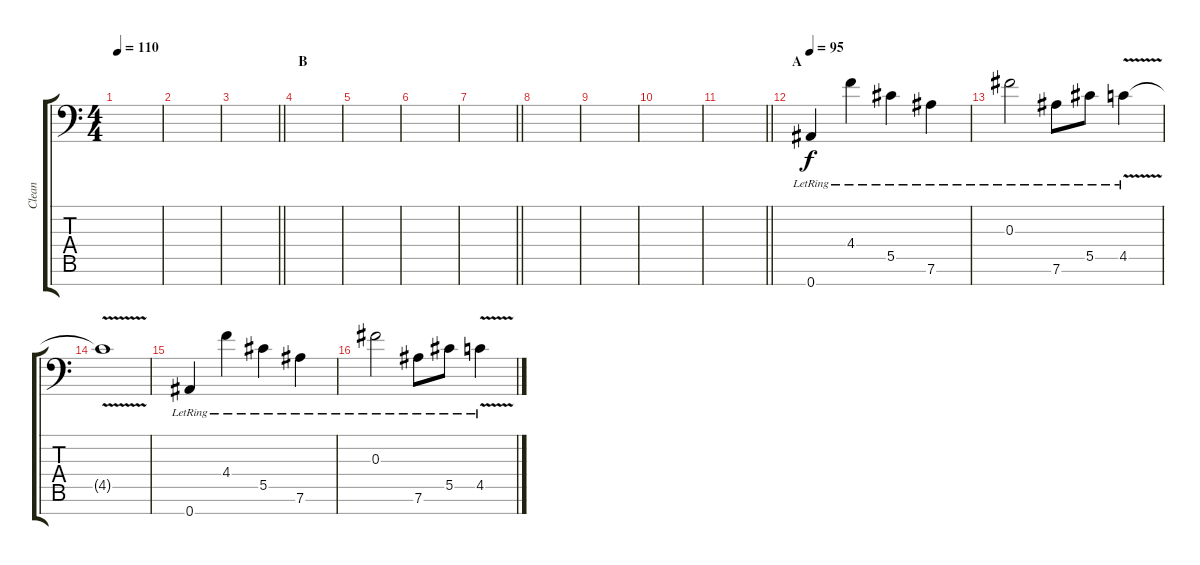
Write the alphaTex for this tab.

\track ("Clean" "Clean") {instrument acousticguitarsteel}
\staff {score tabs}
\tuning (Eb4 Bb3 Gb3 Db3 Ab2 Eb2 Bb1) {hide}
\ts (4 4)
\tempo 110
\clef f4
\ks c
|
|
\barLineRight lightlight
|
\section ("" "B")
|
|
|
\barLineRight lightlight
|
|
|
|
\barLineRight lightlight
|
\section ("" "A")
\tempo 95
0.7{lr}.4 4.4{lr}.4 5.5{lr}.4 7.6{lr}.4 |
0.3{lr}.2 7.6{lr}.8 5.5{lr}.8 4.5{v lr}.4 |
4.5{t}.1 |
0.7{lr}.4 4.4{lr}.4 5.5{lr}.4 7.6{lr}.4 |
0.3{lr}.2 7.6{lr}.8 5.5{lr}.8 4.5{v lr}.4
